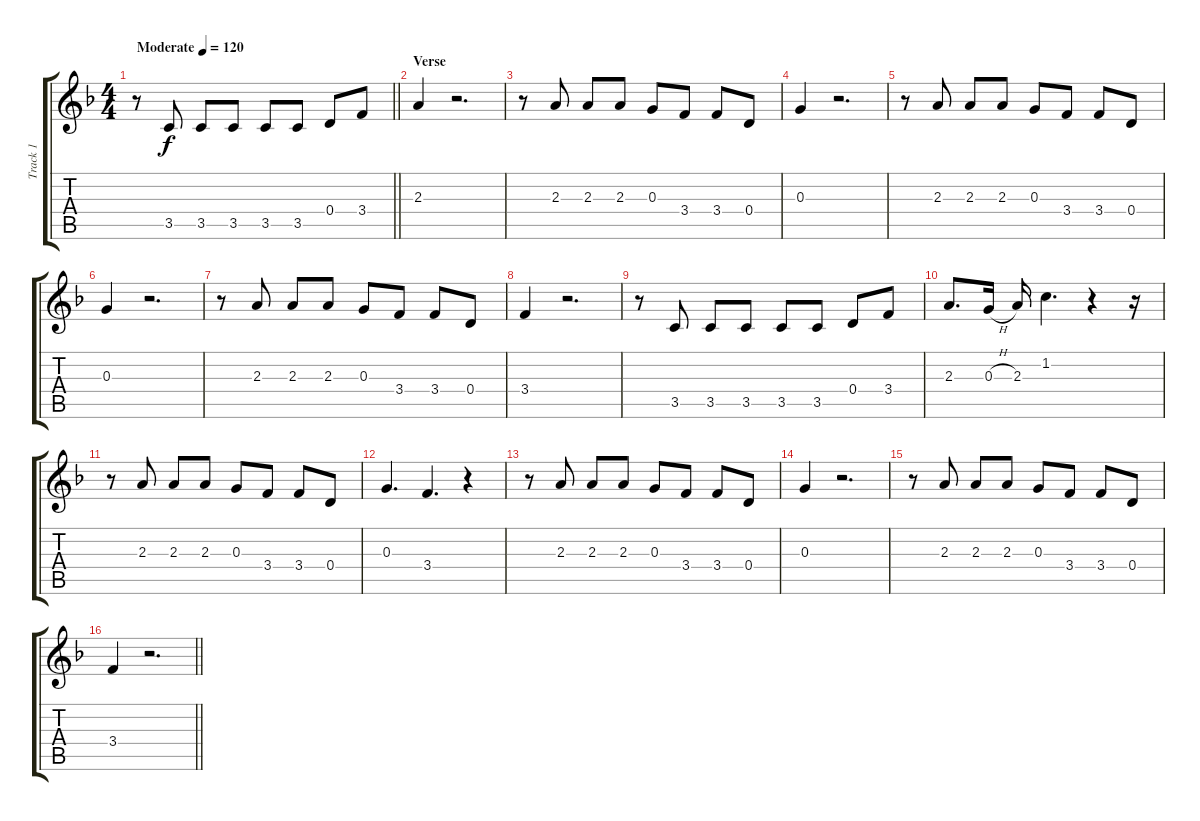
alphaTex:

\track ("Track 1" "Track 1") {instrument acousticguitarsteel}
\staff {score tabs}
\tuning (E4 B3 G3 D3 A2 E2) {hide}
\ts (4 4)
\tempo (120 "Moderate")
\clef g2
\barLineRight lightlight
\ks f
r.8{dy f instrument acousticguitarsteel} 3.5.8 3.5.8 3.5.8 3.5.8 3.5.8 0.4.8 3.4.8 |
\section ("" "Verse")
2.3.4 r.2{d} |
r.8 2.3.8 2.3.8 2.3.8 0.3.8 3.4.8 3.4.8 0.4.8 |
0.3.4 r.2{d} |
r.8 2.3.8 2.3.8 2.3.8 0.3.8 3.4.8 3.4.8 0.4.8 |
0.3.4 r.2{d} |
r.8 2.3.8 2.3.8 2.3.8 0.3.8 3.4.8 3.4.8 0.4.8 |
3.4.4 r.2{d} |
r.8 3.5.8 3.5.8 3.5.8 3.5.8 3.5.8 0.4.8 3.4.8 |
2.3.8{d} 0.3{h}.16 2.3.16 1.2.4{d} r.4 r.16 |
r.8 2.3.8 2.3.8 2.3.8 0.3.8 3.4.8 3.4.8 0.4.8 |
0.3.4{d} 3.4.4{d} r.4 |
r.8 2.3.8 2.3.8 2.3.8 0.3.8 3.4.8 3.4.8 0.4.8 |
0.3.4 r.2{d} |
r.8 2.3.8 2.3.8 2.3.8 0.3.8 3.4.8 3.4.8 0.4.8 |
\barLineRight lightlight
3.4.4 r.2{d}
